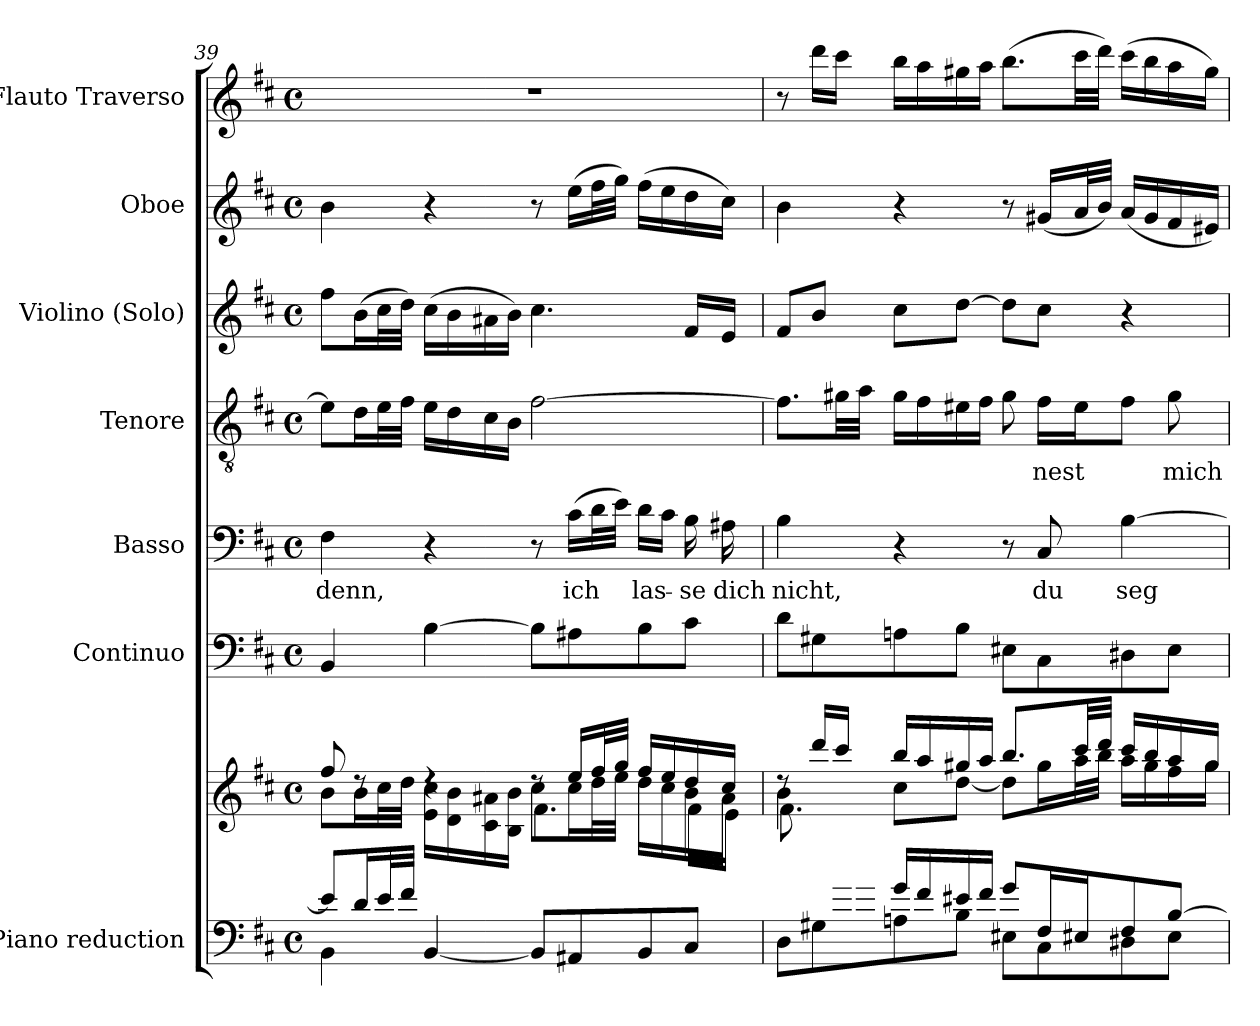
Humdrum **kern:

**kern	**kern	**kern	**kern	**text	**kern	**text	**kern	**kern	**kern
*part7	*part7	*part6	*part5	*part5	*part4	*part4	*part3	*part2	*part1
*staff8	*staff7	*staff6	*staff5	*staff5	*staff4	*staff4	*staff3	*staff2	*staff1
*I"Piano reduction	*	*I"Continuo	*I"Basso	*	*I"Tenore	*	*I"Violino (Solo)	*I"Oboe	*I"Flauto Traverso
*I'Pno	*	*	*	*	*	*	*I'Vln	*I'Ob	*I'Fl
*clefF4	*clefG2	*clefF4	*clefF4	*	*clefGv2	*	*clefG2	*clefG2	*clefG2
*k[f#c#]	*k[f#c#]	*k[f#c#]	*k[f#c#]	*	*k[f#c#]	*	*k[f#c#]	*k[f#c#]	*k[f#c#]
*M4/4	*M4/4	*M4/4	*M4/4	*	*M4/4	*	*M4/4	*M4/4	*M4/4
*met(c)	*met(c)	*met(c)	*met(c)	*	*met(c)	*	*met(c)	*met(c)	*met(c)
=39	=39	=39	=39	=39	=39	=39	=39	=39	=39
*^	*^	*	*	*	*	*	*	*	*
*	*	*	*^	*	*	*	*	*	*	*	*
!	!	!	!	!	!	!	!LO:LY:b	!	!	!	!	!
8e/L]	4BB\	8ff#/	8b\L	2ryy	4BB/	4F#\	denn,	8e\L]	.	8ff#\L	4b\	1r
16d/L	.	8rdd	16b\L	.	.	.	.	16d\L	.	(>16b\L	.	.
32e/L	.	.	32cc#\L	.	.	.	.	32e\L	.	32cc#\L	.	.
32f#/JJJ	.	.	32dd\JJJ	.	.	.	.	32f#\JJJ	.	32dd\JJJ)	.	.
4ryy	[4BB/	4rdd	16e\ 16cc#\LL	.	[4B\	4r	.	16e\LL	.	(>16cc#\LL	4r	.
.	.	.	16d\ 16b\	.	.	.	.	16d\	.	16b\	.	.
.	.	.	16c#\ 16a#X\	.	.	.	.	16c#\	.	16a#X\	.	.
.	.	.	16B\ 16b\JJ	.	.	.	.	16B\JJ	.	16b\JJ)	.	.
2ryy	8BB/L]	8rdd	8cc#\L	4.f#\	8B\L]	8r	.	[2f#\	.	4.cc#\	8r	.
!	!	!	!	!	!	!	!LO:LY:b	!	!	!	!	!
.	8AA#X/	16ee/LL	16cc#\L	.	8A#X\	(>16c#\LL	ich	.	.	.	(>16ee\LL	.
.	.	32ff#/L	32dd\L	.	.	32d\L	.	.	.	.	32ff#\L	.
.	.	32gg/JJJ	32ee\JJJ	.	.	32e\JJJ)	.	.	.	.	32gg\JJJ)	.
!	!	!	!	!	!	!	!LO:LY:b	!	!	!	!	!
.	8BB/	16ff#/LL	16dd\LL	.	8B\	16d\LL	las-	.	.	.	(>16ff#\LL	.
.	.	16ee/	16cc#\	.	.	16c#\JJ	.	.	.	.	16ee\	.
!	!	!	!	!	!	!	!LO:LY:b	!	!	!	!	!
.	8C#/J	16dd/	16b\	16f#\LL	8c#\J	16B\	-se	.	.	16f#/LL	16dd\	.
!	!	!	!	!	!	!	!LO:LY:b	!	!	!	!	!
.	.	16cc#/JJ	16a#\JJ	16e\JJ	.	16A#X\	dich	.	.	16e/JJ	16cc#\JJ)	.
!!LO:PB:g=z
=40	=40	=40	=40	=40	=40	=40	=40	=40	=40	=40	=40	=40
!	!	!	!	!	!	!	!LO:LY:b	!	!	!	!	!
8.ryy	8D\L	8rdd	4b\	8.f#\L	8d\L	4B\	nicht,	8.f#\L]	.	8f#/L	4b\	8r
.	8G#X\	16ddd/LL	.	.	8G#X\	.	.	.	.	8b/J	.	16ddd\LL
32g#X/LL	.	16ccc#/JJ	.	2ryy	.	.	.	32g#X\LL	.	.	.	16ccc#\JJ
32a/JJJ	.	.	.	.	.	.	.	32a\JJJ	.	.	.	.
16g#/LL	8An\	16bb/LL	8cc#\L	.	8An\	4r	.	16g#\LL	.	8cc#\L	4r	16bb\LL
16f#/	.	16aa/	.	.	.	.	.	16f#\	.	.	.	16aa\
16e#X/	8B\J	16gg#X/	[8dd\J	.	8B\J	.	.	16e#X\	.	[8dd\J	.	16gg#X\
16f#/JJ	.	16aa/JJ	.	.	.	.	.	16f#\JJ	.	.	.	16aa\JJ
8g#/L	8E#X\L	8.bb/L	8dd\L]	.	8E#X\L	8r	.	8g#\	.	8dd\L]	8r	(>8.bb\L
!	!	!	!	!	!	!	!LO:LY:b	!	!LO:LY:b	!	!	!
16F#/L	8C#\	.	16gg#\L	.	8C#\	8C#/	du	16f#\LL	-nest	8cc#\J	(<16g#X/LL	.
16E#X/J	.	32ccc#/LL	32aa\L	4ryy	.	.	.	16e#\J	.	.	32a/L	32ccc#\LL
.	.	32ddd/JJJ	32bb\JJJ	.	.	.	.	.	.	.	32b/JJJ)	32ddd\JJJ)
!	!	!	!	!	!	!	!LO:LY:b	!	!	!	!	!
8F#/	8D#X\	16ccc#/LL	16aa\LL	.	8D#X\	[4B\	seg-	8f#\J	.	4r	(<16a/LL	(>16ccc#\LL
.	.	16bb/	16gg#\	.	.	.	.	.	.	.	16g#/	16bb\
!	!	!	!	!	!	!	!	!	!LO:LY:b	!	!	!
[8B/J	8E#\J	16aa/	16ff#\	.	8E#\J	.	.	8g#\	mich	.	16f#/	16aa\
.	.	16gg#/JJ	16gg#\JJ	16ryy	.	.	.	.	.	.	16e#X/JJ)	16gg#\JJ)
*v	*v	*	*	*	*	*	*	*	*	*	*	*
*	*v	*v	*v	*	*	*	*	*	*	*	*
=	=	=	=	=	=	=	=	=	=
*-	*-	*-	*-	*-	*-	*-	*-	*-	*-
